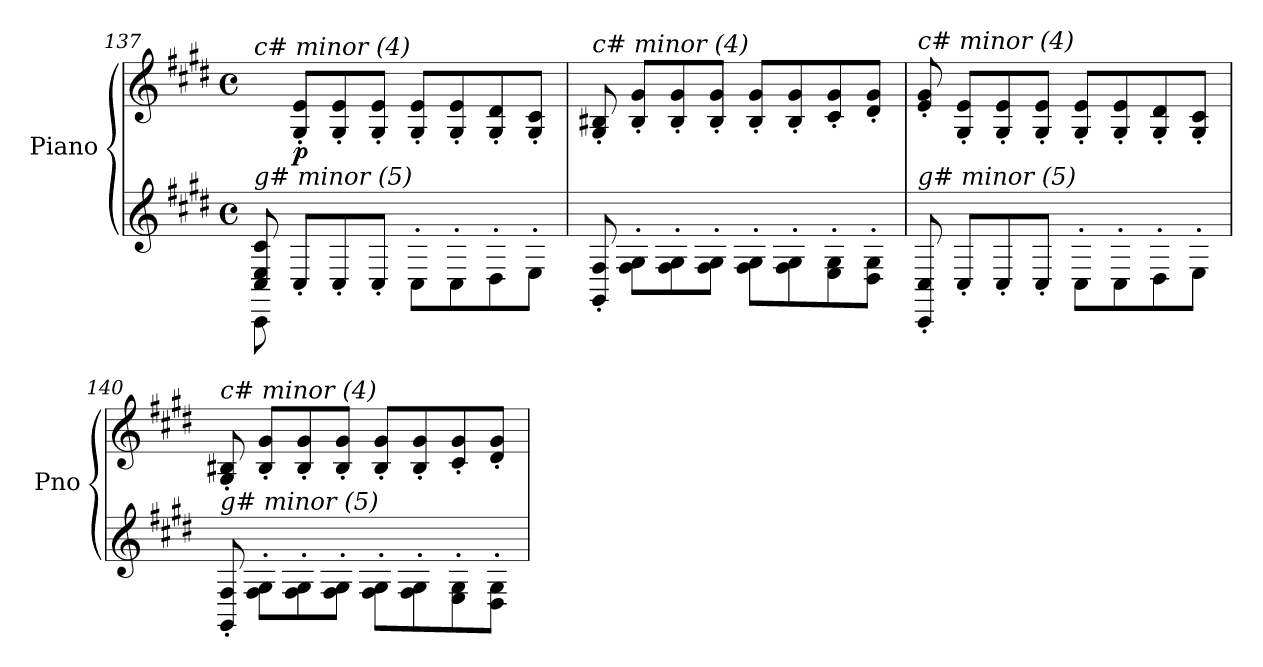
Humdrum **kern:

**kern	**kern	**dynam
*part1	*part1	*part1
*staff2	*staff1	*staff1/2
*I"Piano	*	*
*I'Pno	*	*
!!LO:LB:g=z
*clefG2	*clefG2	*
*k[f#c#g#d#]	*k[f#c#g#d#]	*
*M4/4	*M4/4	*
*met(c)	*met(c)	*
=137	=137	=137
*^	*	*
!	!	!LO:TX:i:t=c# minor (4)	!
!LO:TX:i:t=g# minor (5)	!	!	!
8C#/ 8E/ 8c#/	8CC#\	8ryy	.
!	!	!	!LO:DY:b
2..ryy	8C#'/L	8G#/' 8e/'L	p
.	8C#'/	8G#/' 8e/'	.
.	8C#'/J	8G#/' 8e/'J	.
.	8C#'\L	8G#/' 8e/'L	.
.	8C#'\	8G#/' 8e/'	.
.	8D#'\	8G#/' 8d#/'	.
.	8E'\J	8G#/' 8c#/'J	.
=138	=138	=138	=138
!	!	!LO:TX:i:t=c# minor (4)	!
!LO:TX:i:t=g# minor (5)	!	!	!
*v	*v	*	*
8GG#/' 8F#/'	8G#/' 8B#X/'	.
8F#\' 8G#\'L	8B#/' 8g#/'L	.
8F#\' 8G#\'	8B#/' 8g#/'	.
8F#\' 8G#\'J	8B#/' 8g#/'J	.
8F#\' 8G#\'L	8B#/' 8g#/'L	.
8F#\' 8G#\'	8B#/' 8g#/'	.
8E\' 8G#\'	8c#/' 8g#/'	.
8D#\' 8G#\'J	8d#/' 8g#/'J	.
=139	=139	=139
!	!LO:TX:i:t=c# minor (4)	!
!LO:TX:i:t=g# minor (5)	!	!
8CC#/' 8C#/'	8e/' 8g#/'	.
8C#'/L	8G#/' 8e/'L	.
8C#'/	8G#/' 8e/'	.
8C#'/J	8G#/' 8e/'J	.
8C#'\L	8G#/' 8e/'L	.
8C#'\	8G#/' 8e/'	.
8D#'\	8G#/' 8d#/'	.
8E'\J	8G#/' 8c#/'J	.
=140	=140	=140
!	!LO:TX:i:t=c# minor (4)	!
!LO:TX:i:t=g# minor (5)	!	!
8GG#/' 8F#/'	8G#/' 8B#X/'	.
8F#\' 8G#\'L	8B#/' 8g#/'L	.
8F#\' 8G#\'	8B#/' 8g#/'	.
8F#\' 8G#\'J	8B#/' 8g#/'J	.
8F#\' 8G#\'L	8B#/' 8g#/'L	.
8F#\' 8G#\'	8B#/' 8g#/'	.
8E\' 8G#\'	8c#/' 8g#/'	.
8D#\' 8G#\'J	8d#/' 8g#/'J	.
=	=	=
*-	*-	*-
